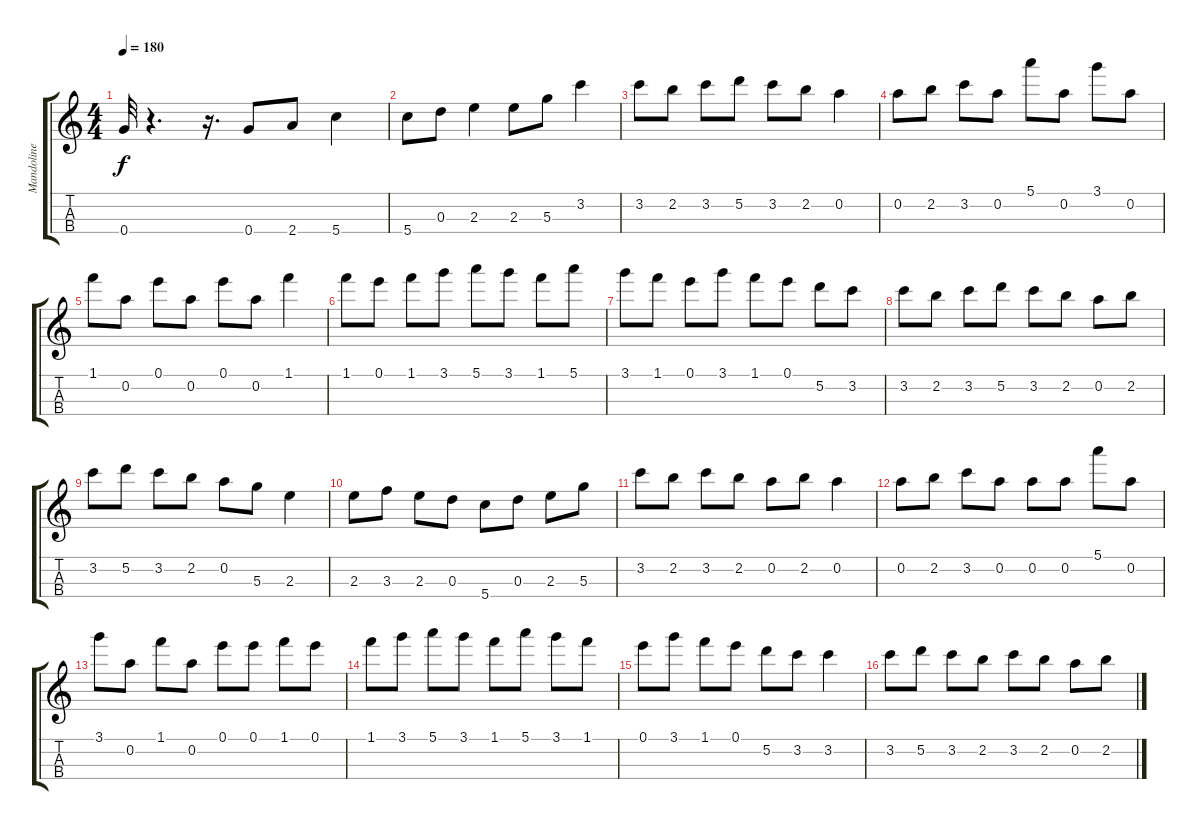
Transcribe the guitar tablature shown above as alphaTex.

\track ("Mandoline solo" "Mandoline ") {instrument acousticguitarnylon}
\staff {score tabs}
\tuning (E5 A4 D4 G3) {hide}
\ts (4 4)
\tempo 180
\clef g2
\ks c
0.4.32{dy f instrument acousticguitarnylon} r.4{d} r.16{d} 0.4.8 2.4.8 5.4.4 |
5.4.8 0.3.8 2.3.4 2.3.8 5.3.8 3.2.4 |
3.2.8 2.2.8 3.2.8 5.2.8 3.2.8 2.2.8 0.2.4 |
0.2.8 2.2.8 3.2.8 0.2.8 5.1.8 0.2.8 3.1.8 0.2.8 |
1.1.8 0.2.8 0.1.8 0.2.8 0.1.8 0.2.8 1.1.4 |
1.1.8 0.1.8 1.1.8 3.1.8 5.1.8 3.1.8 1.1.8 5.1.8 |
3.1.8 1.1.8 0.1.8 3.1.8 1.1.8 0.1.8 5.2.8 3.2.8 |
3.2.8 2.2.8 3.2.8 5.2.8 3.2.8 2.2.8 0.2.8 2.2.8 |
3.2.8 5.2.8 3.2.8 2.2.8 0.2.8 5.3.8 2.3.4 |
2.3.8 3.3.8 2.3.8 0.3.8 5.4.8 0.3.8 2.3.8 5.3.8 |
3.2.8 2.2.8 3.2.8 2.2.8 0.2.8 2.2.8 0.2.4 |
0.2.8 2.2.8 3.2.8 0.2.8 0.2.8 0.2.8 5.1.8 0.2.8 |
3.1.8 0.2.8 1.1.8 0.2.8 0.1.8 0.1.8 1.1.8 0.1.8 |
1.1.8 3.1.8 5.1.8 3.1.8 1.1.8 5.1.8 3.1.8 1.1.8 |
0.1.8 3.1.8 1.1.8 0.1.8 5.2.8 3.2.8 3.2.4 |
3.2.8 5.2.8 3.2.8 2.2.8 3.2.8 2.2.8 0.2.8 2.2.8
